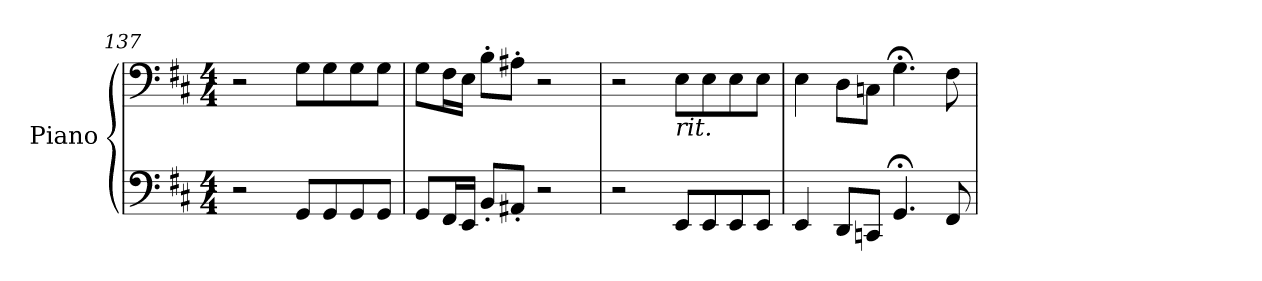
**kern	**kern
*part1	*part1
*staff2	*staff1
*I"Piano	*
*I'Pno.	*
*clefF4	*clefF4
*k[f#c#]	*k[f#c#]
*M4/4	*M4/4
*MM60	*MM60
=137	=137
2r	2r
*	*MM80
8GG/L	8G\L
*	*MM90
8GG/	8G\
8GG/	8G\
8GG/J	8G\J
!!LO:LB:g=z
=138	=138
*	*MM70
8GG/L	8G\L
*	*MM80
16FF#/L	16F#\L
16EE/JJ	16E\JJ
*	*MM70
8BB'/L	8B'\L
8AA#X'/J	8A#X'\J
*	*MM60
2r	2r
=139	=139
2r	2r
*	*MM50
!	!LO:TX:b:i:t=rit.
8EE/L	8E\L
*	*MM65
8EE/	8E\
8EE/	8E\
8EE/J	8E\J
=140	=140
4EE/	4E\
8DD/L	8D\L
*	*MM60
8CCn/J	8Cn\J
*	*MM34
4.GG;</	4.G;<\
*	*MM30
8FF#/	8F#\
=	=
*-	*-
